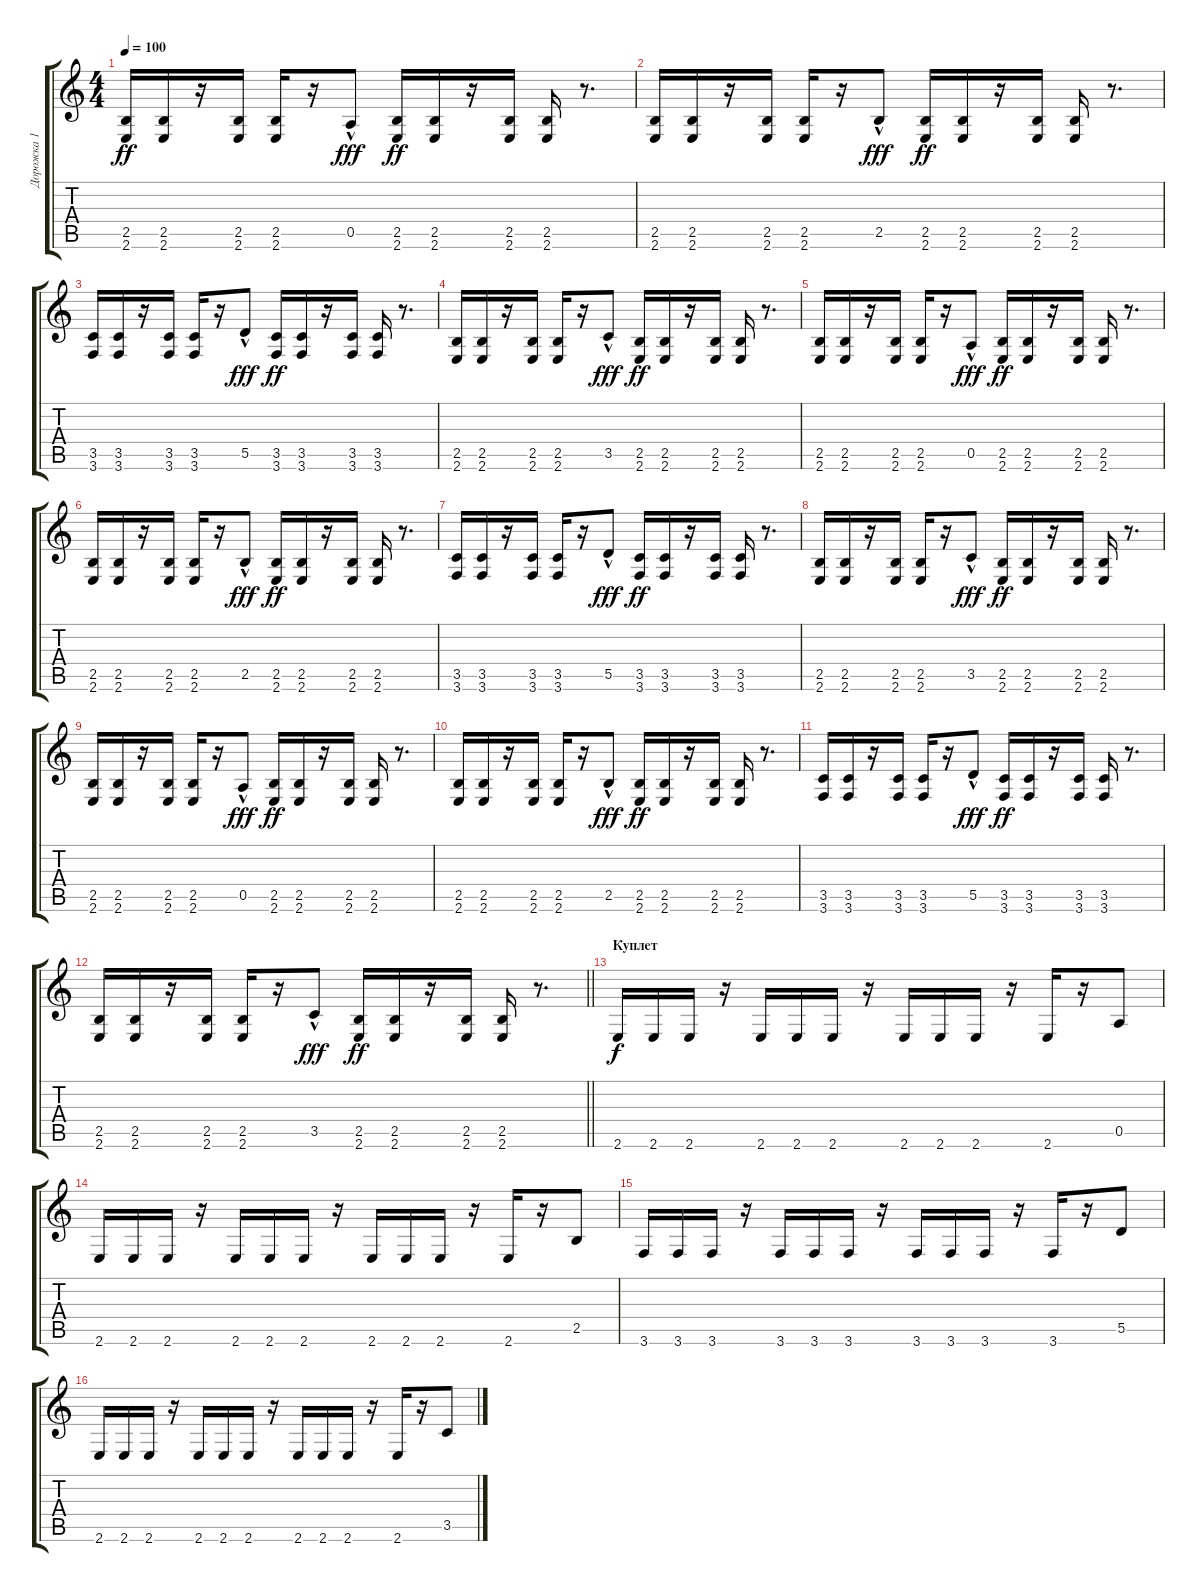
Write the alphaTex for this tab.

\track ("Дорожка 1" "Дорожка 1") {instrument distortionguitar}
\staff {score tabs}
\tuning (E4 B3 G3 D3 A2 D2) {hide}
\ts (4 4)
\tempo 100
\clef g2
\ks c
(2.5 2.6).16{dy ff} (2.5 2.6).16 r.16 (2.5 2.6).16 (2.5 2.6).16 r.16 0.5{hac}.8{dy fff} (2.5 2.6).16{dy ff} (2.5 2.6).16 r.16 (2.5 2.6).16 (2.5 2.6).16 r.8{d} |
(2.5 2.6).16 (2.5 2.6).16 r.16 (2.5 2.6).16 (2.5 2.6).16 r.16 2.5{hac}.8{dy fff} (2.5 2.6).16{dy ff} (2.5 2.6).16 r.16 (2.5 2.6).16 (2.5 2.6).16 r.8{d} |
(3.5 3.6).16 (3.5 3.6).16 r.16 (3.5 3.6).16 (3.5 3.6).16 r.16 5.5{hac}.8{dy fff} (3.5 3.6).16{dy ff} (3.5 3.6).16 r.16 (3.5 3.6).16 (3.5 3.6).16 r.8{d} |
(2.5 2.6).16 (2.5 2.6).16 r.16 (2.5 2.6).16 (2.5 2.6).16 r.16 3.5{hac}.8{dy fff} (2.5 2.6).16{dy ff} (2.5 2.6).16 r.16 (2.5 2.6).16 (2.5 2.6).16 r.8{d} |
(2.5 2.6).16{instrument distortionguitar} (2.5 2.6).16 r.16 (2.5 2.6).16 (2.5 2.6).16 r.16 0.5{hac}.8{dy fff} (2.5 2.6).16{dy ff} (2.5 2.6).16 r.16 (2.5 2.6).16 (2.5 2.6).16 r.8{d} |
(2.5 2.6).16 (2.5 2.6).16 r.16 (2.5 2.6).16 (2.5 2.6).16 r.16 2.5{hac}.8{dy fff} (2.5 2.6).16{dy ff} (2.5 2.6).16 r.16 (2.5 2.6).16 (2.5 2.6).16 r.8{d} |
(3.5 3.6).16 (3.5 3.6).16 r.16 (3.5 3.6).16 (3.5 3.6).16 r.16 5.5{hac}.8{dy fff} (3.5 3.6).16{dy ff} (3.5 3.6).16 r.16 (3.5 3.6).16 (3.5 3.6).16 r.8{d} |
(2.5 2.6).16 (2.5 2.6).16 r.16 (2.5 2.6).16 (2.5 2.6).16 r.16 3.5{hac}.8{dy fff} (2.5 2.6).16{dy ff} (2.5 2.6).16 r.16 (2.5 2.6).16 (2.5 2.6).16 r.8{d} |
(2.5 2.6).16 (2.5 2.6).16 r.16 (2.5 2.6).16 (2.5 2.6).16 r.16 0.5{hac}.8{dy fff} (2.5 2.6).16{dy ff} (2.5 2.6).16 r.16 (2.5 2.6).16 (2.5 2.6).16 r.8{d} |
(2.5 2.6).16 (2.5 2.6).16 r.16 (2.5 2.6).16 (2.5 2.6).16 r.16 2.5{hac}.8{dy fff} (2.5 2.6).16{dy ff} (2.5 2.6).16 r.16 (2.5 2.6).16 (2.5 2.6).16 r.8{d} |
(3.5 3.6).16 (3.5 3.6).16 r.16 (3.5 3.6).16 (3.5 3.6).16 r.16 5.5{hac}.8{dy fff} (3.5 3.6).16{dy ff} (3.5 3.6).16 r.16 (3.5 3.6).16 (3.5 3.6).16 r.8{d} |
\barLineRight lightlight
(2.5 2.6).16 (2.5 2.6).16 r.16 (2.5 2.6).16 (2.5 2.6).16 r.16 3.5{hac}.8{dy fff} (2.5 2.6).16{dy ff} (2.5 2.6).16 r.16 (2.5 2.6).16 (2.5 2.6).16 r.8{d} |
\section ("" "Куплет")
2.6.16{dy f} 2.6.16 2.6.16 r.16 2.6.16 2.6.16 2.6.16 r.16 2.6.16 2.6.16 2.6.16 r.16 2.6.16 r.16 0.5.8 |
2.6.16 2.6.16 2.6.16 r.16 2.6.16 2.6.16 2.6.16 r.16 2.6.16 2.6.16 2.6.16 r.16 2.6.16 r.16 2.5.8 |
3.6.16 3.6.16 3.6.16 r.16 3.6.16 3.6.16 3.6.16 r.16 3.6.16 3.6.16 3.6.16 r.16 3.6.16 r.16 5.5.8 |
2.6.16 2.6.16 2.6.16 r.16 2.6.16 2.6.16 2.6.16 r.16 2.6.16 2.6.16 2.6.16 r.16 2.6.16 r.16 3.5.8
